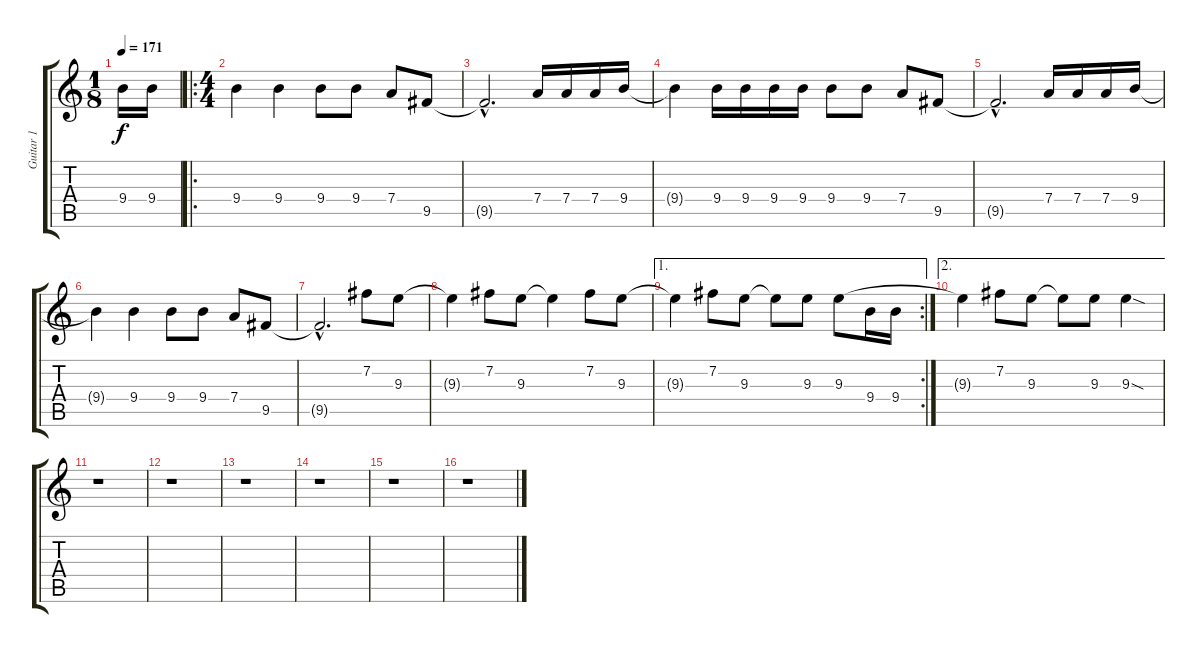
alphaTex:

\track ("Guitar 1" "Guitar 1") {instrument overdrivenguitar}
\staff {score tabs}
\tuning (E4 B3 G3 D3 A2 E2) {hide}
\ts (1 8)
\tempo 171
\clef g2
\ks c
9.4.16{dy f instrument overdrivenguitar} 9.4.16 |
\ro
\ts (4 4)
9.4.4 9.4.4 9.4.8 9.4.8 7.4.8 9.5.8 |
9.5{hac t}.2{d} 7.4.16 7.4.16 7.4.16 9.4.16 |
9.4{t}.4 9.4.16 9.4.16 9.4.16 9.4.16 9.4.8 9.4.8 7.4.8 9.5.8 |
9.5{hac t}.2{d} 7.4.16 7.4.16 7.4.16 9.4.16 |
9.4{t}.4 9.4.4 9.4.8 9.4.8 7.4.8 9.5.8 |
9.5{hac t}.2{d} 7.2.8 9.3.8 |
9.3{t}.4 7.2.8 9.3.8 9.3{t}.4 7.2.8 9.3.8 |
\ae 1
\rc 2
9.3{t}.4 7.2.8 9.3.8 9.3{t}.8 9.3.8 9.3.8 9.4.16 9.4.16 |
\ae 2
9.3{t}.4 7.2.8 9.3.8 9.3{t}.8 9.3.8 9.3{sod}.4 |
r.1 |
r.1 |
r.1 |
r.1 |
r.1 |
r.1
